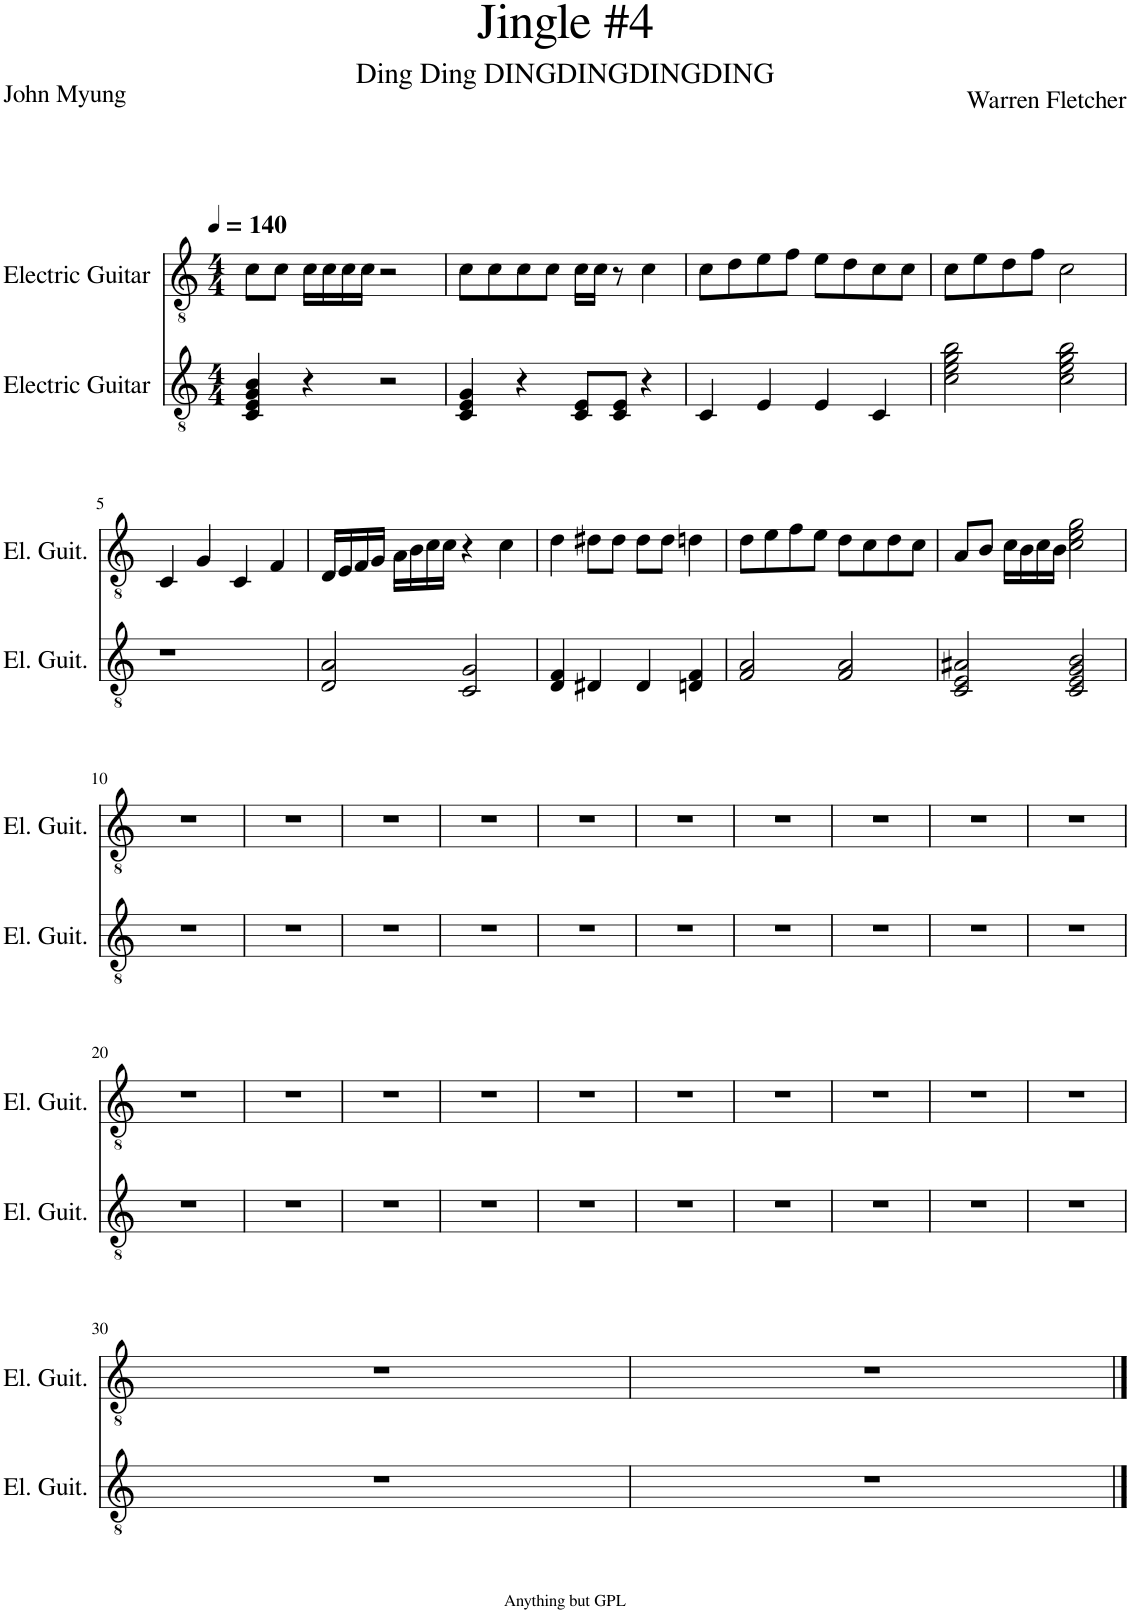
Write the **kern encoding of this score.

**kern	**kern
*part2	*part1
*staff2	*staff1
*I"Electric Guitar	*I"Electric Guitar
*I'El. Guit.	*I'El. Guit.
*clefGv2	*clefGv2
*k[]	*k[]
*M4/4	*M4/4
*MM140	*MM140
=1	=1
4C/ 4E/ 4G/ 4B/	8c\L
.	8c\J
4r	16c\LL
.	16c\
.	16c\
.	16c\JJ
2r	2r
=2	=2
4C/ 4E/ 4G/	8c\L
.	8c\
4r	8c\
.	8c\J
8C/ 8E/L	16c\LL
.	16c\JJ
8C/ 8E/J	8r
4r	4c\
=3	=3
4C/	8c\L
.	8d\
4E/	8e\
.	8f\J
4E/	8e\L
.	8d\
4C/	8c\
.	8c\J
=4	=4
2c\ 2e\ 2g\ 2b\	8c\L
.	8e\
.	8d\
.	8f\J
2c\ 2e\ 2g\ 2b\	2c\
!!LO:LB:g=z
=5	=5
1r	4C/
.	4G/
.	4C/
.	4F/
=6	=6
2D/ 2A/	16D/LL
.	16E/
.	16F/
.	16G/JJ
.	16A\LL
.	16B\
.	16c\
.	16c\JJ
2C/ 2G/	4r
.	4c\
=7	=7
4D/ 4F/	4d\
4D#X/	8d#X\L
.	8d#\J
4D#/	8d#\L
.	8d#\J
4Dn/ 4F/	4dn\
=8	=8
2F/ 2A/	8d\L
.	8e\
.	8f\
.	8e\J
2F/ 2A/	8d\L
.	8c\
.	8d\
.	8c\J
=9	=9
2C/ 2E/ 2A#X/	8A/L
.	8B/J
.	16c\LL
.	16B\
.	16c\
.	16B\JJ
2C/ 2E/ 2G/ 2B/	2c\ 2e\ 2g\
!!LO:LB:g=z
=10	=10
1r	1r
=11	=11
1r	1r
=12	=12
1r	1r
=13	=13
1r	1r
=14	=14
1r	1r
=15	=15
1r	1r
=16	=16
1r	1r
=17	=17
1r	1r
=18	=18
1r	1r
=19	=19
1r	1r
!!LO:LB:g=z
=20	=20
1r	1r
=21	=21
1r	1r
=22	=22
1r	1r
=23	=23
1r	1r
=24	=24
1r	1r
=25	=25
1r	1r
=26	=26
1r	1r
=27	=27
1r	1r
=28	=28
1r	1r
=29	=29
1r	1r
!!LO:LB:g=z
=30	=30
1r	1r
=31	=31
1r	1r
==	==
*-	*-
